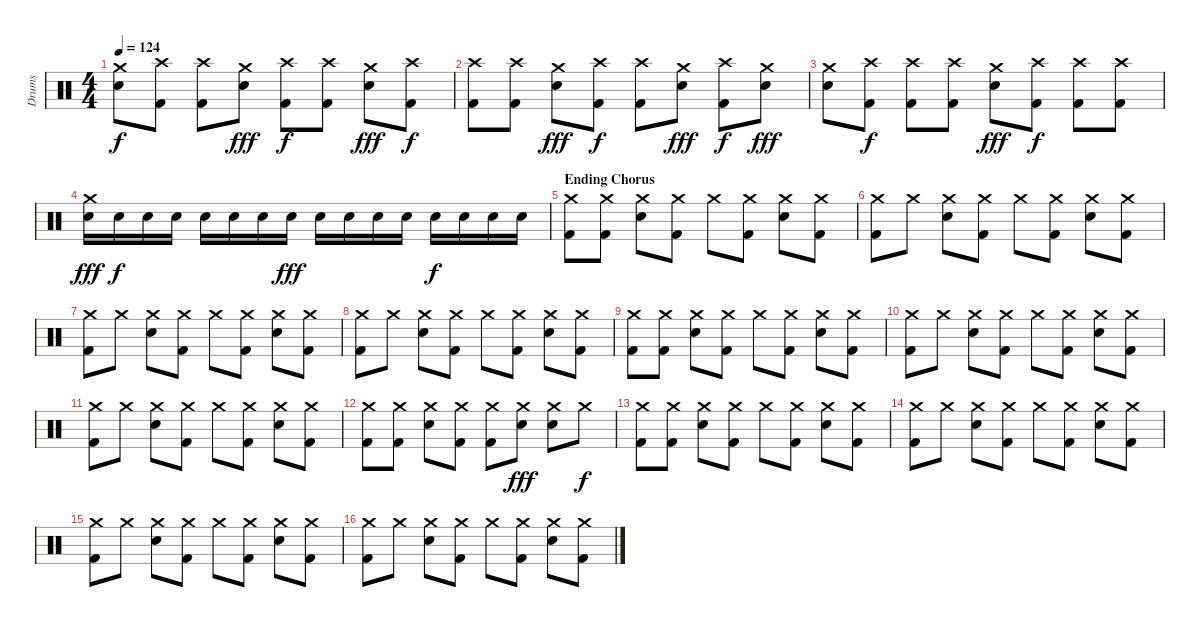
\track ("Drums" "Drums") {instrument percussion}
\staff {score}
\articulation defaults
\ts (4 4)
\tempo 124
\clef neutral
\ks c
("Crash medium (hit)" "Snare (hit) 2").8{dy f} ("Crash high (hit)" "Kick (hit) 2").8 ("Crash high (hit)" "Kick (hit) 2").8 ("Crash medium (hit)" "Snare (hit) 2").8{dy fff} ("Crash high (hit)" "Kick (hit) 2").8{dy f} ("Crash high (hit)" "Kick (hit) 2").8 ("Crash medium (hit)" "Snare (hit) 2").8{dy fff} ("Crash high (hit)" "Kick (hit) 2").8{dy f} |
("Crash high (hit)" "Kick (hit) 2").8 ("Crash high (hit)" "Kick (hit) 2").8 ("Crash medium (hit)" "Snare (hit) 2").8{dy fff} ("Crash high (hit)" "Kick (hit) 2").8{dy f} ("Crash high (hit)" "Kick (hit) 2").8 ("Crash medium (hit)" "Snare (hit) 2").8{dy fff} ("Crash high (hit)" "Kick (hit) 2").8{dy f} ("Crash medium (hit)" "Snare (hit) 2").8{dy fff} |
("Crash medium (hit)" "Snare (hit) 2").8 ("Crash high (hit)" "Kick (hit) 2").8{dy f} ("Crash high (hit)" "Kick (hit) 2").8 ("Crash high (hit)" "Kick (hit) 2").8 ("Crash medium (hit)" "Snare (hit) 2").8{dy fff} ("Crash high (hit)" "Kick (hit) 2").8{dy f} ("Crash high (hit)" "Kick (hit) 2").8 ("Crash high (hit)" "Kick (hit) 2").8 |
("Crash medium (hit)" "Snare (hit) 2").16{dy fff} "Snare (hit) 2".16{dy f} "Snare (hit) 2".16 "Snare (hit) 2".16 "Snare (hit) 2".16 "Snare (hit) 2".16 "Snare (hit) 2".16 "Snare (hit) 2".16{dy fff} "Snare (hit) 2".16 "Snare (hit) 2".16 "Snare (hit) 2".16 "Snare (hit) 2".16 "Snare (hit) 2".16{dy f} "Snare (hit) 2".16 "Snare (hit) 2".16 "Snare (hit) 2".16 |
\section ("" "Ending Chorus")
("Crash medium (hit)" "Kick (hit) 2").8 ("Crash medium (hit)" "Kick (hit) 2").8 ("Crash medium (hit)" "Snare (hit) 2").8 ("Crash medium (hit)" "Kick (hit) 2").8 "Crash medium (hit)".8 ("Crash medium (hit)" "Kick (hit) 2").8 ("Crash medium (hit)" "Snare (hit) 2").8 ("Crash medium (hit)" "Kick (hit) 2").8 |
("Crash medium (hit)" "Kick (hit) 2").8 "Crash medium (hit)".8 ("Crash medium (hit)" "Snare (hit) 2").8 ("Crash medium (hit)" "Kick (hit) 2").8 "Crash medium (hit)".8 ("Crash medium (hit)" "Kick (hit) 2").8 ("Crash medium (hit)" "Snare (hit) 2").8 ("Crash medium (hit)" "Kick (hit) 2").8 |
("Crash medium (hit)" "Kick (hit) 2").8 "Crash medium (hit)".8 ("Crash medium (hit)" "Snare (hit) 2").8 ("Crash medium (hit)" "Kick (hit) 2").8 "Crash medium (hit)".8 ("Crash medium (hit)" "Kick (hit) 2").8 ("Crash medium (hit)" "Snare (hit) 2").8 ("Crash medium (hit)" "Kick (hit) 2").8 |
("Crash medium (hit)" "Kick (hit) 2").8 "Crash medium (hit)".8 ("Crash medium (hit)" "Snare (hit) 2").8 ("Crash medium (hit)" "Kick (hit) 2").8 "Crash medium (hit)".8 ("Crash medium (hit)" "Kick (hit) 2").8 ("Crash medium (hit)" "Snare (hit) 2").8 ("Crash medium (hit)" "Kick (hit) 2").8 |
("Crash medium (hit)" "Kick (hit) 2").8 ("Crash medium (hit)" "Kick (hit) 2").8 ("Crash medium (hit)" "Snare (hit) 2").8 ("Crash medium (hit)" "Kick (hit) 2").8 "Crash medium (hit)".8 ("Crash medium (hit)" "Kick (hit) 2").8 ("Crash medium (hit)" "Snare (hit) 2").8 ("Crash medium (hit)" "Kick (hit) 2").8 |
("Crash medium (hit)" "Kick (hit) 2").8 "Crash medium (hit)".8 ("Crash medium (hit)" "Snare (hit) 2").8 ("Crash medium (hit)" "Kick (hit) 2").8 "Crash medium (hit)".8 ("Crash medium (hit)" "Kick (hit) 2").8 ("Crash medium (hit)" "Snare (hit) 2").8 ("Crash medium (hit)" "Kick (hit) 2").8 |
("Crash medium (hit)" "Kick (hit) 2").8 "Crash medium (hit)".8 ("Crash medium (hit)" "Snare (hit) 2").8 ("Crash medium (hit)" "Kick (hit) 2").8 "Crash medium (hit)".8 ("Crash medium (hit)" "Kick (hit) 2").8 ("Crash medium (hit)" "Snare (hit) 2").8 ("Crash medium (hit)" "Kick (hit) 2").8 |
("Crash medium (hit)" "Kick (hit) 2").8 ("Crash medium (hit)" "Kick (hit) 2").8 ("Crash medium (hit)" "Snare (hit) 2").8 ("Crash medium (hit)" "Kick (hit) 2").8 ("Crash medium (hit)" "Kick (hit) 2").8 ("Crash medium (hit)" "Snare (hit) 2").8{dy fff} ("Crash medium (hit)" "Snare (hit) 2").8 "Crash medium (hit)".8{dy f} |
("Crash medium (hit)" "Kick (hit) 2").8 ("Crash medium (hit)" "Kick (hit) 2").8 ("Crash medium (hit)" "Snare (hit) 2").8 ("Crash medium (hit)" "Kick (hit) 2").8 "Crash medium (hit)".8 ("Crash medium (hit)" "Kick (hit) 2").8 ("Crash medium (hit)" "Snare (hit) 2").8 ("Crash medium (hit)" "Kick (hit) 2").8 |
("Crash medium (hit)" "Kick (hit) 2").8 "Crash medium (hit)".8 ("Crash medium (hit)" "Snare (hit) 2").8 ("Crash medium (hit)" "Kick (hit) 2").8 "Crash medium (hit)".8 ("Crash medium (hit)" "Kick (hit) 2").8 ("Crash medium (hit)" "Snare (hit) 2").8 ("Crash medium (hit)" "Kick (hit) 2").8 |
("Crash medium (hit)" "Kick (hit) 2").8 "Crash medium (hit)".8 ("Crash medium (hit)" "Snare (hit) 2").8 ("Crash medium (hit)" "Kick (hit) 2").8 "Crash medium (hit)".8 ("Crash medium (hit)" "Kick (hit) 2").8 ("Crash medium (hit)" "Snare (hit) 2").8 ("Crash medium (hit)" "Kick (hit) 2").8 |
("Crash medium (hit)" "Kick (hit) 2").8 "Crash medium (hit)".8 ("Crash medium (hit)" "Snare (hit) 2").8 ("Crash medium (hit)" "Kick (hit) 2").8 "Crash medium (hit)".8 ("Crash medium (hit)" "Kick (hit) 2").8 ("Crash medium (hit)" "Snare (hit) 2").8 ("Crash medium (hit)" "Kick (hit) 2").8
